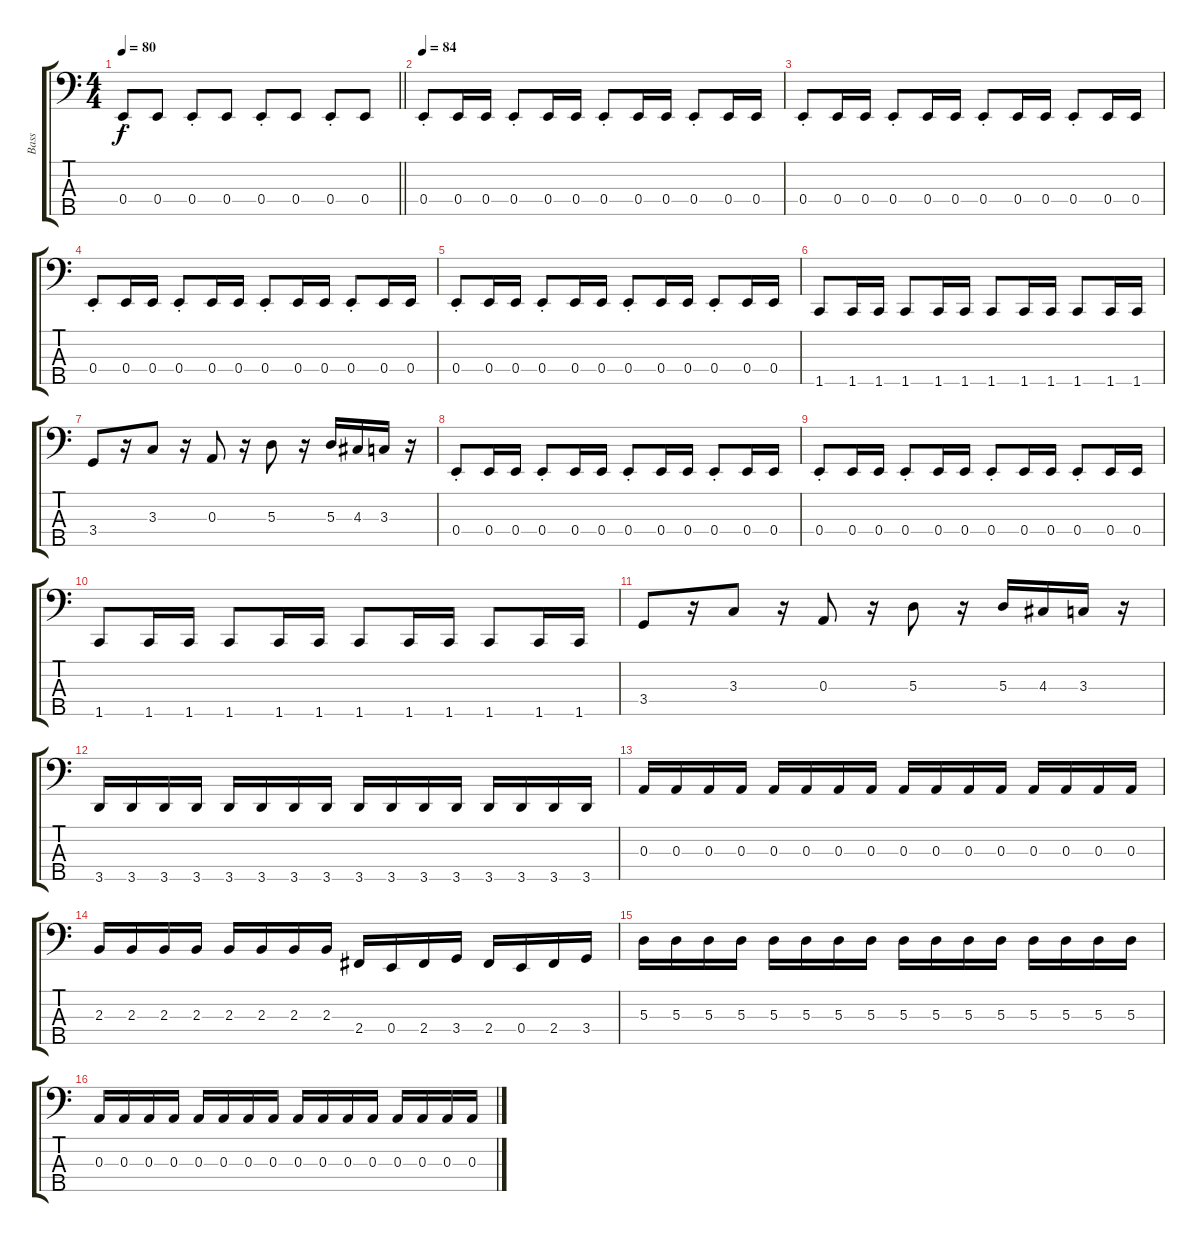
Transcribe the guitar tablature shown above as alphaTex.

\track ("Bass" "Bass") {instrument electricbassfinger}
\staff {score tabs}
\tuning (G2 D2 A1 E1 B0) {hide}
\ts (4 4)
\tempo 80
\clef f4
\barLineRight lightlight
\ks c
0.4{st}.8{dy f} 0.4.8 0.4{st}.8 0.4.8 0.4{st}.8 0.4.8 0.4{st}.8 0.4.8 |
\section ("" "")
\tempo 84
0.4{st}.8 0.4.16 0.4.16 0.4{st}.8 0.4.16 0.4.16 0.4{st}.8 0.4.16 0.4.16 0.4{st}.8 0.4.16 0.4.16 |
0.4{st}.8 0.4.16 0.4.16 0.4{st}.8 0.4.16 0.4.16 0.4{st}.8 0.4.16 0.4.16 0.4{st}.8 0.4.16 0.4.16 |
0.4{st}.8 0.4.16 0.4.16 0.4{st}.8 0.4.16 0.4.16 0.4{st}.8 0.4.16 0.4.16 0.4{st}.8 0.4.16 0.4.16 |
0.4{st}.8 0.4.16 0.4.16 0.4{st}.8 0.4.16 0.4.16 0.4{st}.8 0.4.16 0.4.16 0.4{st}.8 0.4.16 0.4.16 |
1.5.8 1.5.16 1.5.16 1.5.8 1.5.16 1.5.16 1.5.8 1.5.16 1.5.16 1.5.8 1.5.16 1.5.16 |
3.4.8 r.16 3.3.8 r.16 0.3.8 r.16 5.3.8 r.16 5.3.16 4.3.16 3.3.16 r.16 |
0.4{st}.8 0.4.16 0.4.16 0.4{st}.8 0.4.16 0.4.16 0.4{st}.8 0.4.16 0.4.16 0.4{st}.8 0.4.16 0.4.16 |
0.4{st}.8 0.4.16 0.4.16 0.4{st}.8 0.4.16 0.4.16 0.4{st}.8 0.4.16 0.4.16 0.4{st}.8 0.4.16 0.4.16 |
1.5.8 1.5.16 1.5.16 1.5.8 1.5.16 1.5.16 1.5.8 1.5.16 1.5.16 1.5.8 1.5.16 1.5.16 |
3.4.8 r.16 3.3.8 r.16 0.3.8 r.16 5.3.8 r.16 5.3.16 4.3.16 3.3.16 r.16 |
3.5.16 3.5.16 3.5.16 3.5.16 3.5.16 3.5.16 3.5.16 3.5.16 3.5.16 3.5.16 3.5.16 3.5.16 3.5.16 3.5.16 3.5.16 3.5.16 |
0.3.16 0.3.16 0.3.16 0.3.16 0.3.16 0.3.16 0.3.16 0.3.16 0.3.16 0.3.16 0.3.16 0.3.16 0.3.16 0.3.16 0.3.16 0.3.16 |
2.3.16 2.3.16 2.3.16 2.3.16 2.3.16 2.3.16 2.3.16 2.3.16 2.4.16 0.4.16 2.4.16 3.4.16 2.4.16 0.4.16 2.4.16 3.4.16 |
5.3.16 5.3.16 5.3.16 5.3.16 5.3.16 5.3.16 5.3.16 5.3.16 5.3.16 5.3.16 5.3.16 5.3.16 5.3.16 5.3.16 5.3.16 5.3.16 |
0.3.16 0.3.16 0.3.16 0.3.16 0.3.16 0.3.16 0.3.16 0.3.16 0.3.16 0.3.16 0.3.16 0.3.16 0.3.16 0.3.16 0.3.16 0.3.16
